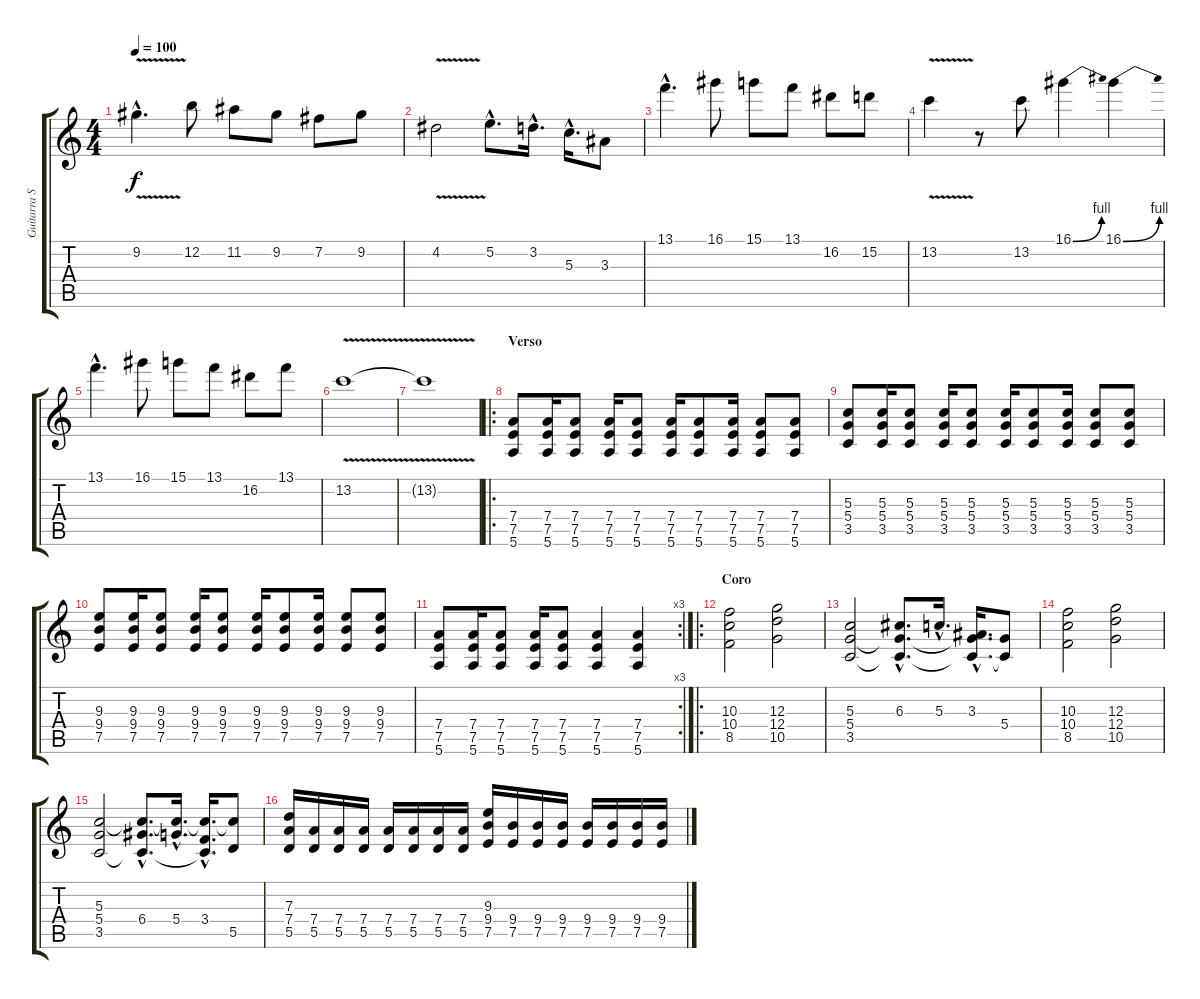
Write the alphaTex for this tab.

\track ("Guitarra Solista" "Guitarra S") {instrument distortionguitar}
\staff {score tabs}
\tuning (E4 B3 G3 D3 A2 E2) {hide}
\ts (4 4)
\tempo 100
\clef g2
\ks c
9.2{v hac}.4{d dy f} 12.2.8 11.2.8 9.2.8 7.2.8 9.2.8 |
4.2{v}.2 5.2{hac}.8{d} 3.2{hac}.16{d} 5.3{hac}.16{d} 3.3.8 |
13.1{hac}.4{d} 16.1.8 15.1.8 13.1.8 16.2.8 15.2.8 |
13.2{v}.4 r.8 13.2.8 16.1{be (bend 0 0 60 4)}.4 16.1{be (bend 0 0 60 4)}.4 |
13.1{hac}.4{d} 16.1.8 15.1.8 13.1.8 16.2.8 13.1.8 |
13.2{v}.1 |
13.2{t}.1 |
\ro
\section ("" "Verso")
(7.4 7.5 5.6).8 (7.4 7.5 5.6).16 (7.4 7.5 5.6).8 (7.4 7.5 5.6).16 (7.4 7.5 5.6).8 (7.4 7.5 5.6).16 (7.4 7.5 5.6).8 (7.4 7.5 5.6).16 (7.4 7.5 5.6).8 (7.4 7.5 5.6).8 |
(5.3 5.4 3.5).8 (5.3 5.4 3.5).16 (5.3 5.4 3.5).8 (5.3 5.4 3.5).16 (5.3 5.4 3.5).8 (5.3 5.4 3.5).16 (5.3 5.4 3.5).8 (5.3 5.4 3.5).16 (5.3 5.4 3.5).8 (5.3 5.4 3.5).8 |
(9.3 9.4 7.5).8 (9.3 9.4 7.5).16 (9.3 9.4 7.5).8 (9.3 9.4 7.5).16 (9.3 9.4 7.5).8 (9.3 9.4 7.5).16 (9.3 9.4 7.5).8 (9.3 9.4 7.5).16 (9.3 9.4 7.5).8 (9.3 9.4 7.5).8 |
\rc 3
(7.4 7.5 5.6).8 (7.4 7.5 5.6).16 (7.4 7.5 5.6).8 (7.4 7.5 5.6).16 (7.4 7.5 5.6).8 (7.4 7.5 5.6).4 (7.4 7.5 5.6).4 |
\ro
\section ("" "Coro")
(10.3 10.4 8.5).2 (12.3 12.4 10.5).2 |
(5.3 5.4 3.5).2 (6.3{hac} 5.4{hac t} 3.5{hac t}).8{d} 5.3{hac}.16{d} (3.3{hac} 5.4{hac t} 3.5{hac t}).16{d} (5.4 3.5{t}).8 |
(10.3 10.4 8.5).2 (12.3 12.4 10.5).2 |
(5.3 5.4 3.5).2 (5.3{hac t} 6.4{hac} 3.5{hac t}).8{d} (5.3{hac t} 5.4{hac}).16{d} (5.3{hac t} 3.4{hac} 3.5{hac t}).16{d} (5.3{t} 5.5).8 |
(7.3 7.4 5.5).16 (7.4 5.5).16 (7.4 5.5).16 (7.4 5.5).16 (7.4 5.5).16 (7.4 5.5).16 (7.4 5.5).16 (7.4 5.5).16 (9.3 9.4 7.5).16 (9.4 7.5).16 (9.4 7.5).16 (9.4 7.5).16 (9.4 7.5).16 (9.4 7.5).16 (9.4 7.5).16 (9.4 7.5).16
